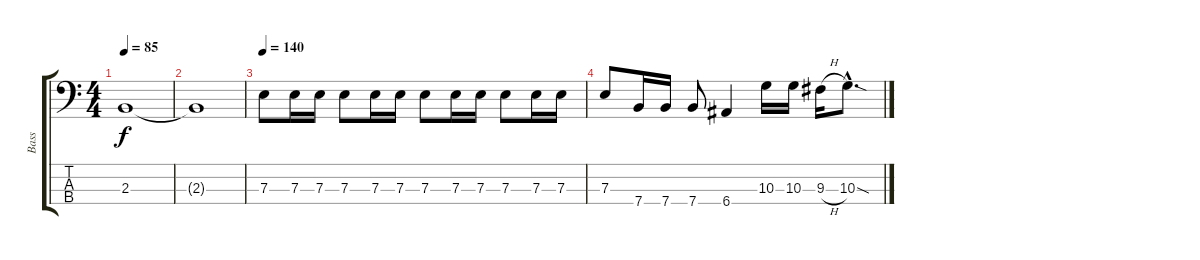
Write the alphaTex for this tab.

\track ("Bass" "Bass") {instrument slapbass1}
\staff {score tabs}
\tuning (G2 D2 A1 E1) {hide}
\ts (4 4)
\tempo 85
\clef f4
\ks c
2.3{t}.1{dy f} |
2.3{t}.1 |
\tempo 140
7.3.8 7.3.16 7.3.16 7.3.8 7.3.16 7.3.16 7.3.8 7.3.16 7.3.16 7.3.8 7.3.16 7.3.16 |
7.3.8 7.4.16 7.4.16 7.4.8 6.4.4 10.3.16 10.3.16 9.3{h}.16 10.3{sod hac}.8{d}
